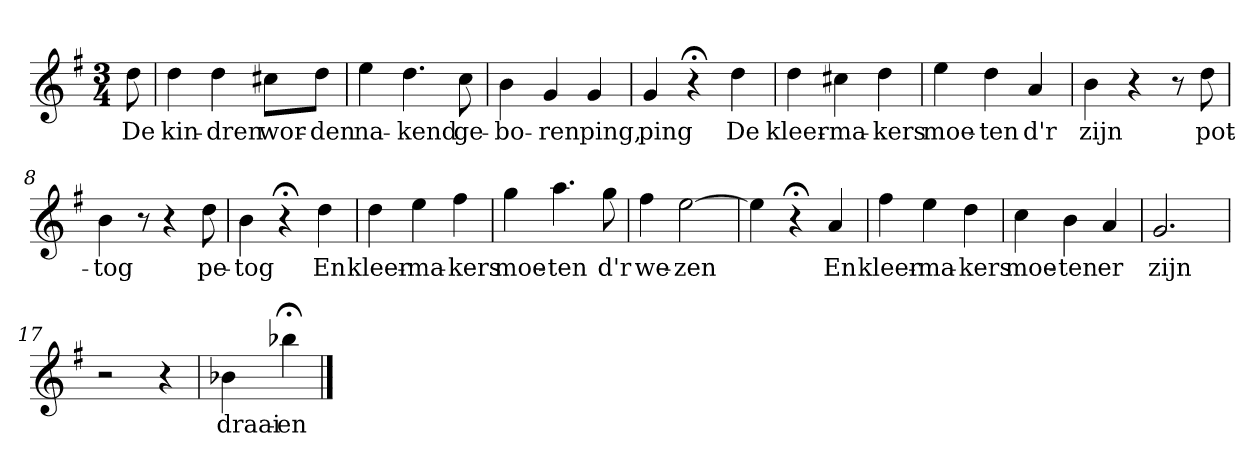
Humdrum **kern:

**kern	**text
*part1	*part1
*staff1	*staff1
*k[f#]	*
*G:	*
*M3/4	*
*MM120	*
=	=
8dd	De
=1	=1
4dd	kin-
4dd	-dren
8cc#XL	wor-
8ddJ	-den
=2	=2
4ee	na-
4.dd	-kend
8cc	ge-
=3	=3
4b	-bo-
4g	-ren
4g	ping,
=4	=4
4g	ping
4r;<	.
4dd	De
=5	=5
4dd	kleer-
4cc#X	-ma-
4dd	-kers
=6	=6
4ee	moe-
4dd	-ten
4a	d'r
=7	=7
4b	zijn
4r	.
8r	.
8dd	pot-
=8	=8
4b	-tog
8r	.
4r	.
8dd	pe-
=9	=9
4b	-tog
4r;<	.
4dd	En
=10	=10
4dd	kleer-
4ee	-ma-
4ff#	-kers
=11	=11
4gg	moe-
4.aa	-ten
8gg	d'r
=12	=12
4ff#	we-
[2ee	-zen
=13	=13
4ee]	.
4r;<	.
4a	En
=14	=14
4ff#	kleer-
4ee	-ma-
4dd	-kers
=15	=15
4cc	moe-
4b	-ten
4a	er
=16	=16
2.g	zijn
=17	=17
2r	.
4r	.
=18	=18
4b-X	draai-
4bb-X;<	-en
==	==
*-	*-
